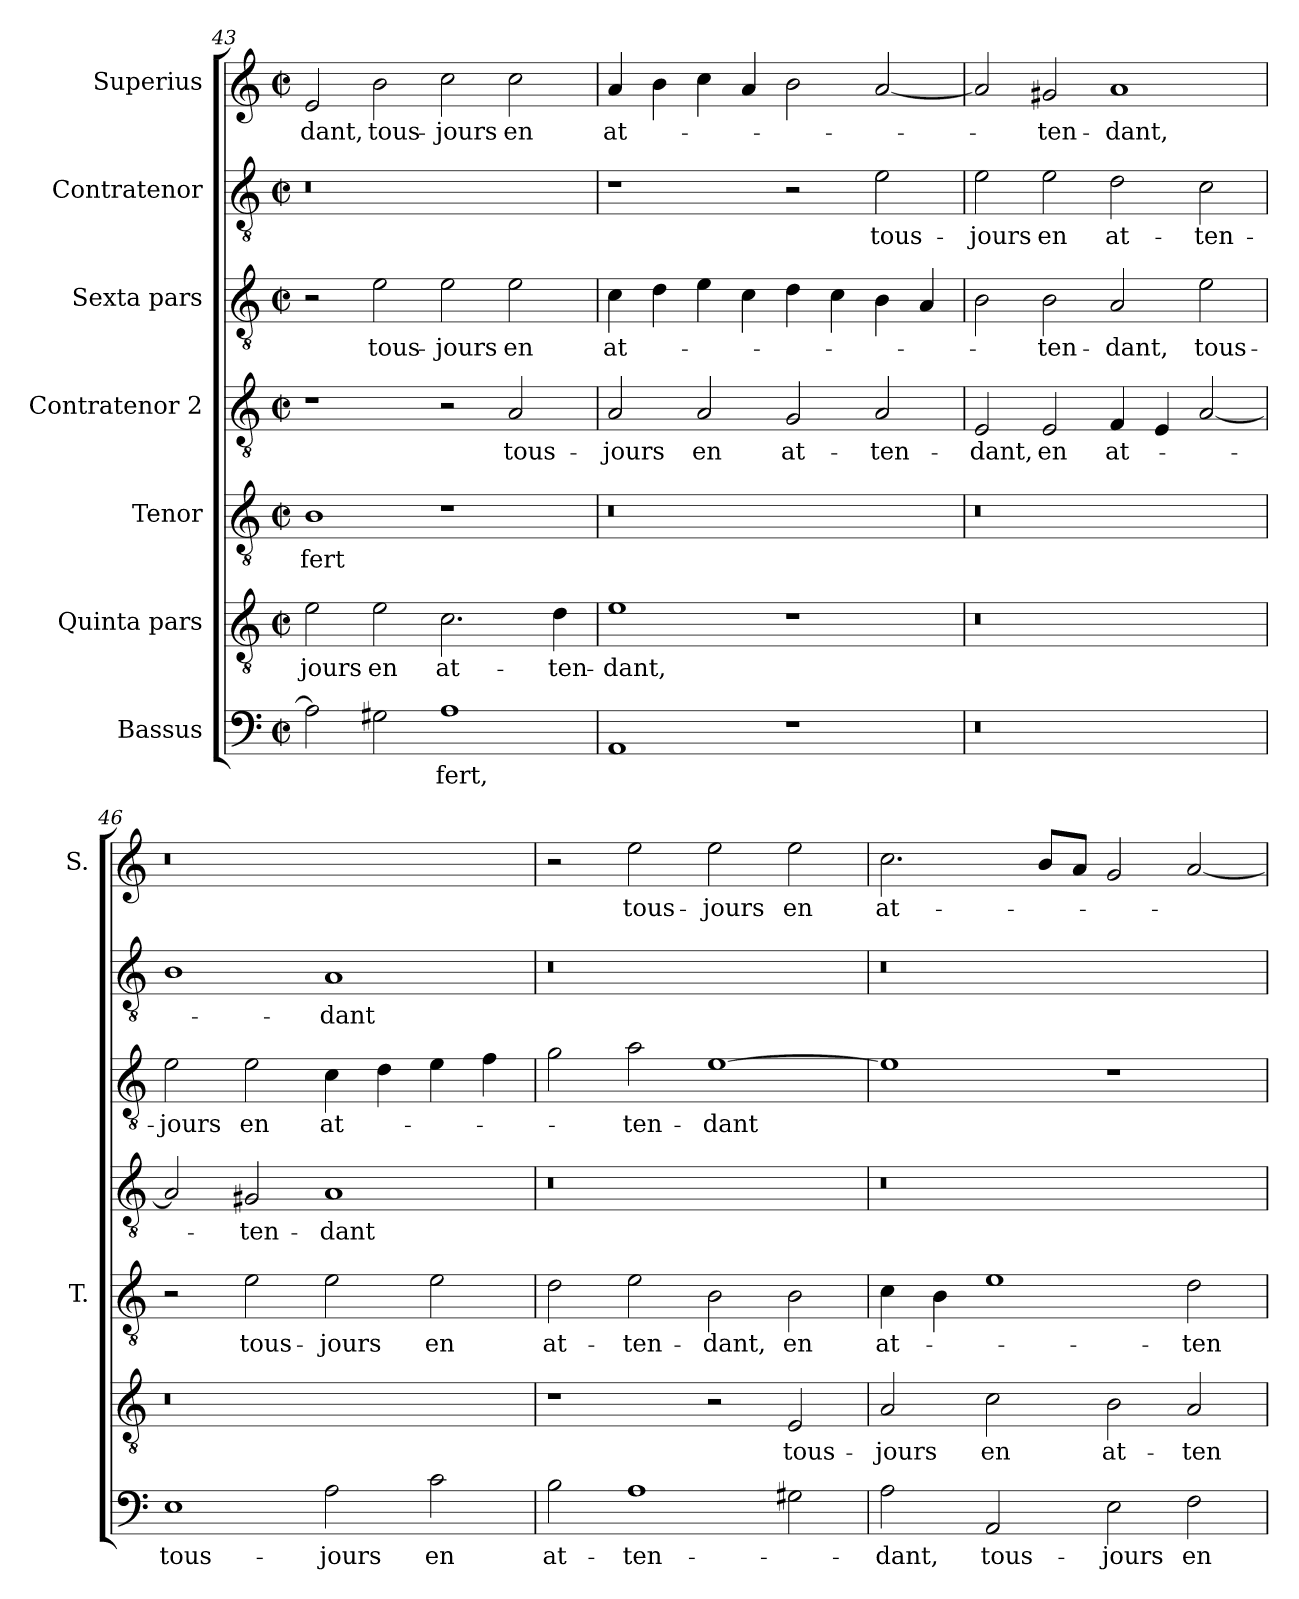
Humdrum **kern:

**kern	**text	**kern	**text	**kern	**text	**kern	**text	**kern	**text	**kern	**text	**kern	**text
*part7	*part7	*part6	*part6	*part5	*part5	*part4	*part4	*part3	*part3	*part2	*part2	*part1	*part1
*staff7	*staff7	*staff6	*staff6	*staff5	*staff5	*staff4	*staff4	*staff3	*staff3	*staff2	*staff2	*staff1	*staff1
*I"Bassus	*	*I"Quinta pars	*	*I"Tenor	*	*I"Contratenor 2	*	*I"Sexta pars	*	*I"Contratenor	*	*I"Superius	*
*	*	*	*	*I'T.	*	*	*	*	*	*	*	*I'S.	*
*clefF4	*	*clefGv2	*	*clefGv2	*	*clefGv2	*	*clefGv2	*	*clefGv2	*	*clefG2	*
*k[]	*	*k[]	*	*k[]	*	*k[]	*	*k[]	*	*k[]	*	*k[]	*
*C:	*	*C:	*	*C:	*	*C:	*	*C:	*	*C:	*	*C:	*
*M2/2	*	*M2/2	*	*M2/2	*	*M2/2	*	*M2/2	*	*M2/2	*	*M2/2	*
*met(c|)	*	*met(c|)	*	*met(c|)	*	*met(c|)	*	*met(c|)	*	*met(c|)	*	*met(c|)	*
=43	=43	=43	=43	=43	=43	=43	=43	=43	=43	=43	=43	=43	=43
!	!	!	!	!	!	!	!	!	!	!LO:N:vis=0	!	!	!
2A\]	.	2e\	-jours	1B\	-fert	1r	.	2r	.	1r	.	2e/	-dant,
2G#X\	.	2e\	en	.	.	.	.	2e\	tous-	.	.	2b\	tous-
1A\	-fert,	2.c\	at-	1r	.	2r	.	2e\	-jours	1ryy	.	2cc\	-jours
.	.	.	.	.	.	2A/	tous-	2e\	en	.	.	2cc\	en
.	.	4d\	-ten-	.	.	.	.	.	.	.	.	.	.
!!LO:PB:g=z
=44	=44	=44	=44	=44	=44	=44	=44	=44	=44	=44	=44	=44	=44
!	!	!	!	!LO:N:vis=0	!	!	!	!	!	!	!	!	!
1AA/	.	1e\	-dant,	1r	.	2A/	-jours	4c\	at-	1r	.	4a/	at-
.	.	.	.	.	.	.	.	4d\	.	.	.	4b\	.
.	.	.	.	.	.	2A/	en	4e\	.	.	.	4cc\	.
.	.	.	.	.	.	.	.	4c\	.	.	.	4a/	.
1r	.	1r	.	1ryy	.	2G/	at-	4d\	.	2r	.	2b\	.
.	.	.	.	.	.	.	.	4c\	.	.	.	.	.
.	.	.	.	.	.	2A/	-ten-	4B\	.	2e\	tous-	[2a/	.
.	.	.	.	.	.	.	.	4A/	.	.	.	.	.
=45	=45	=45	=45	=45	=45	=45	=45	=45	=45	=45	=45	=45	=45
!LO:N:vis=0	!	!LO:N:vis=0	!	!LO:N:vis=0	!	!	!	!	!	!	!	!	!
1r	.	1r	.	1r	.	2E/	-dant,	2B\	.	2e\	-jours	2a/]	.
.	.	.	.	.	.	2E/	en	2B\	-ten-	2e\	en	2g#X/	-ten-
1ryy	.	1ryy	.	1ryy	.	4F/	at-	2A/	-dant,	2d\	at-	1a/	-dant,
.	.	.	.	.	.	4E/	.	.	.	.	.	.	.
.	.	.	.	.	.	[2A/	.	2e\	tous-	2c\	-ten-	.	.
=46	=46	=46	=46	=46	=46	=46	=46	=46	=46	=46	=46	=46	=46
!	!	!LO:N:vis=0	!	!	!	!	!	!	!	!	!	!LO:N:vis=0	!
1E\	tous-	1r	.	2r	.	2A/]	.	2e\	-jours	1B\	.	1r	.
.	.	.	.	2e\	tous-	2G#X/	-ten-	2e\	en	.	.	.	.
2A\	-jours	1ryy	.	2e\	-jours	1A/	-dant	4c\	at-	1A/	-dant	1ryy	.
.	.	.	.	.	.	.	.	4d\	.	.	.	.	.
2c\	en	.	.	2e\	en	.	.	4e\	.	.	.	.	.
.	.	.	.	.	.	.	.	4f\	.	.	.	.	.
=47	=47	=47	=47	=47	=47	=47	=47	=47	=47	=47	=47	=47	=47
!	!	!	!	!	!	!LO:N:vis=0	!	!	!	!LO:N:vis=0	!	!	!
2B\	at-	1r	.	2d\	at-	1r	.	2g\	.	1r	.	2r	.
1A\	-ten-	.	.	2e\	-ten-	.	.	2a\	-ten-	.	.	2ee\	tous-
.	.	2r	.	2B\	-dant,	1ryy	.	[1e\	-dant	1ryy	.	2ee\	-jours
2G#X\	.	2E/	tous-	2B\	en	.	.	.	.	.	.	2ee\	en
=48	=48	=48	=48	=48	=48	=48	=48	=48	=48	=48	=48	=48	=48
!	!	!	!	!	!	!LO:N:vis=0	!	!	!	!LO:N:vis=0	!	!	!
2A\	-dant,	2A/	-jours	4c\	at-	1r	.	1e\]	.	1r	.	2.cc\	at-
.	.	.	.	4B\	.	.	.	.	.	.	.	.	.
2AA/	tous-	2c\	en	1e\	.	.	.	.	.	.	.	.	.
.	.	.	.	.	.	.	.	.	.	.	.	8b/L	.
.	.	.	.	.	.	.	.	.	.	.	.	8a/J	.
2E\	-jours	2B\	at-	.	.	1ryy	.	1r	.	1ryy	.	2g/	.
2F\	en	2A/	-ten-	2d\	-ten-	.	.	.	.	.	.	[2a/	.
=	=	=	=	=	=	=	=	=	=	=	=	=	=
*-	*-	*-	*-	*-	*-	*-	*-	*-	*-	*-	*-	*-	*-
